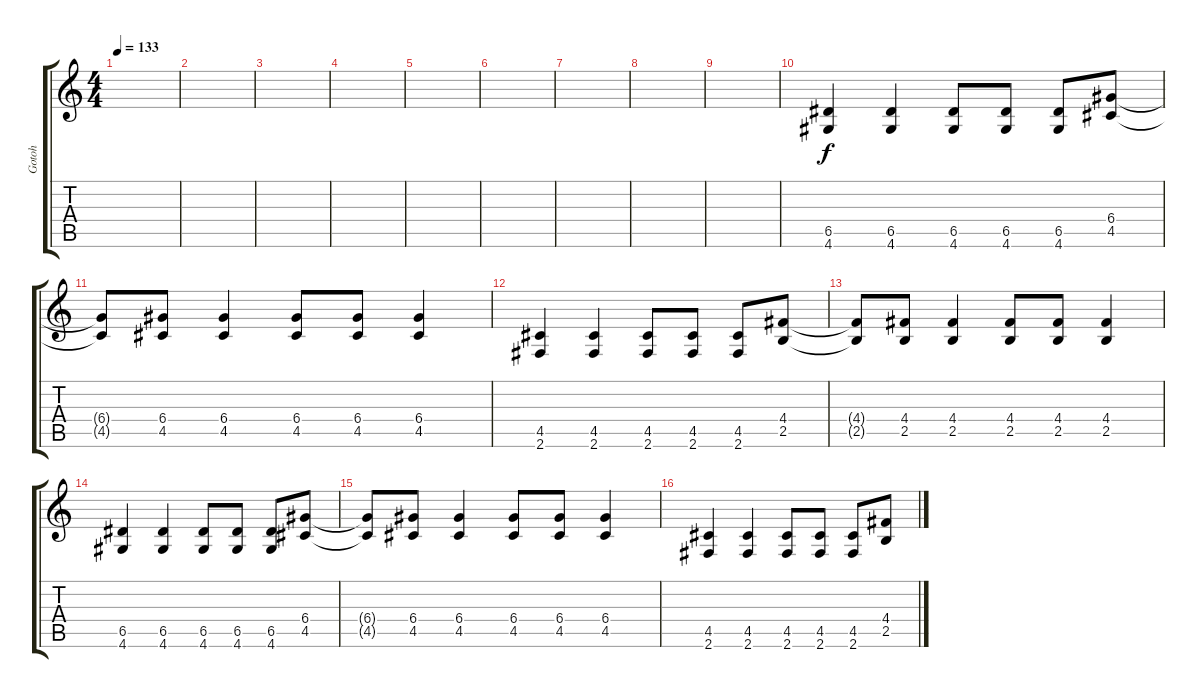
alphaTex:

\track ("Gotoh" "Gotoh") {instrument distortionguitar}
\staff {score tabs}
\tuning (E4 B3 G3 D3 A2 E2) {hide}
\ts (4 4)
\tempo 133
\clef g2
\ks c
|
|
|
|
|
|
|
|
|
(6.5 4.6).4 (6.5 4.6).4 (6.5 4.6).8 (6.5 4.6).8 (6.5 4.6).8 (6.4 4.5).8 |
(6.4{t} 4.5{t}).8 (6.4 4.5).8 (6.4 4.5).4 (6.4 4.5).8 (6.4 4.5).8 (6.4 4.5).4 |
(4.5 2.6).4 (4.5 2.6).4 (4.5 2.6).8 (4.5 2.6).8 (4.5 2.6).8 (4.4 2.5).8 |
(4.4{t} 2.5{t}).8 (4.4 2.5).8 (4.4 2.5).4 (4.4 2.5).8 (4.4 2.5).8 (4.4 2.5).4 |
(6.5 4.6).4 (6.5 4.6).4 (6.5 4.6).8 (6.5 4.6).8 (6.5 4.6).8 (6.4 4.5).8 |
(6.4{t} 4.5{t}).8 (6.4 4.5).8 (6.4 4.5).4 (6.4 4.5).8 (6.4 4.5).8 (6.4 4.5).4 |
(4.5 2.6).4 (4.5 2.6).4 (4.5 2.6).8 (4.5 2.6).8 (4.5 2.6).8 (4.4 2.5).8
